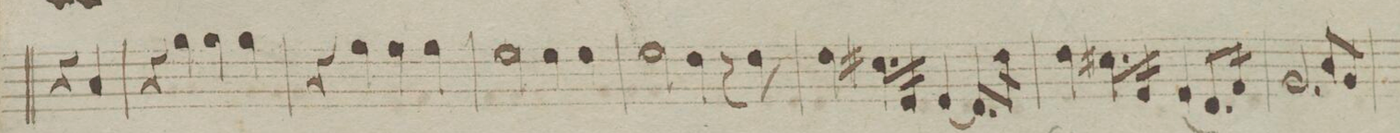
**kern	**dynam
*I"Violin 2do	*
*clefG2	*
*k[f#]	*
*met(c)	*
*M4/4	*
4r	.
4a/	.
=60	=60
4r	.
4gg\	.
4gg\	.
4gg\	.
=61	=61
4r	.
4ff#\	.
4ff#\	.
4ff#\	.
=62	=62
2ee\	.
4ee\	.
4ee\	.
=63	=63
2ee\	.
4dd\	.
8r	.
8dd\	.
=64	=64
4dd\	.
8.cc#X\L	.
16e/Jk	.
(4e/	.
8.d/L)	.
16dd\Jk	.
=65	=65
4dd\	.
8.cc#X\L	.
16e/Jk	.
(4e/	.
8.d/L)	.
16f#/Jk	.
=66	=66
2.g/	.
8b/L	.
8g/J	.
=67	=67
*-	*-
